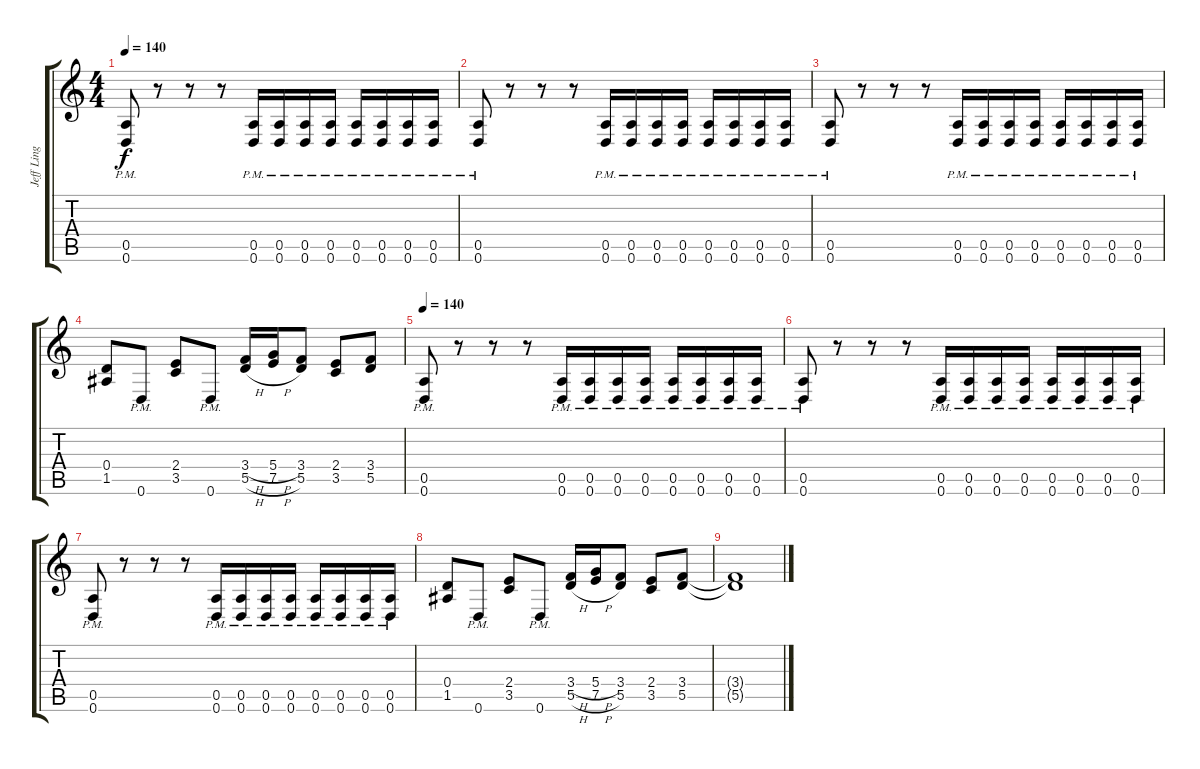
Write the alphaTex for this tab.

\track ("Jeff Ling" "Jeff Ling") {instrument distortionguitar}
\staff {score tabs}
\tuning (E4 B3 G3 D3 A2 D2) {hide}
\ts (4 4)
\tempo 140
\clef g2
\ks c
(0.5{pm} 0.6{pm}).8{dy f} r.8 r.8 r.8 (0.5{pm} 0.6{pm}).16 (0.5{pm} 0.6{pm}).16 (0.5{pm} 0.6{pm}).16 (0.5{pm} 0.6{pm}).16 (0.5{pm} 0.6{pm}).16 (0.5{pm} 0.6{pm}).16 (0.5{pm} 0.6{pm}).16 (0.5{pm} 0.6{pm}).16 |
(0.5{pm} 0.6{pm}).8 r.8 r.8 r.8 (0.5{pm} 0.6{pm}).16 (0.5{pm} 0.6{pm}).16 (0.5{pm} 0.6{pm}).16 (0.5{pm} 0.6{pm}).16 (0.5{pm} 0.6{pm}).16 (0.5{pm} 0.6{pm}).16 (0.5{pm} 0.6{pm}).16 (0.5{pm} 0.6{pm}).16 |
(0.5{pm} 0.6{pm}).8 r.8 r.8 r.8 (0.5{pm} 0.6{pm}).16 (0.5{pm} 0.6{pm}).16 (0.5{pm} 0.6{pm}).16 (0.5{pm} 0.6{pm}).16 (0.5{pm} 0.6{pm}).16 (0.5{pm} 0.6{pm}).16 (0.5{pm} 0.6{pm}).16 (0.5{pm} 0.6{pm}).16 |
(0.4 1.5).8 0.6{pm}.8 (2.4 3.5).8 0.6{pm}.8 (3.4{h} 5.5{h}).16 (5.4{h} 7.5{h}).16 (3.4 5.5).8 (2.4 3.5).8 (3.4 5.5).8 |
\tempo 140
(0.5{pm} 0.6{pm}).8 r.8 r.8 r.8 (0.5{pm} 0.6{pm}).16 (0.5{pm} 0.6{pm}).16 (0.5{pm} 0.6{pm}).16 (0.5{pm} 0.6{pm}).16 (0.5{pm} 0.6{pm}).16 (0.5{pm} 0.6{pm}).16 (0.5{pm} 0.6{pm}).16 (0.5{pm} 0.6{pm}).16 |
(0.5{pm} 0.6{pm}).8 r.8 r.8 r.8 (0.5{pm} 0.6{pm}).16 (0.5{pm} 0.6{pm}).16 (0.5{pm} 0.6{pm}).16 (0.5{pm} 0.6{pm}).16 (0.5{pm} 0.6{pm}).16 (0.5{pm} 0.6{pm}).16 (0.5{pm} 0.6{pm}).16 (0.5{pm} 0.6{pm}).16 |
(0.5{pm} 0.6{pm}).8 r.8 r.8 r.8 (0.5{pm} 0.6{pm}).16 (0.5{pm} 0.6{pm}).16 (0.5{pm} 0.6{pm}).16 (0.5{pm} 0.6{pm}).16 (0.5{pm} 0.6{pm}).16 (0.5{pm} 0.6{pm}).16 (0.5{pm} 0.6{pm}).16 (0.5{pm} 0.6{pm}).16 |
(0.4 1.5).8 0.6{pm}.8 (2.4 3.5).8 0.6{pm}.8 (3.4{h} 5.5{h}).16 (5.4{h} 7.5{h}).16 (3.4 5.5).8 (2.4 3.5).8 (3.4 5.5).8 |
(3.4{t} 5.5{t}).1
